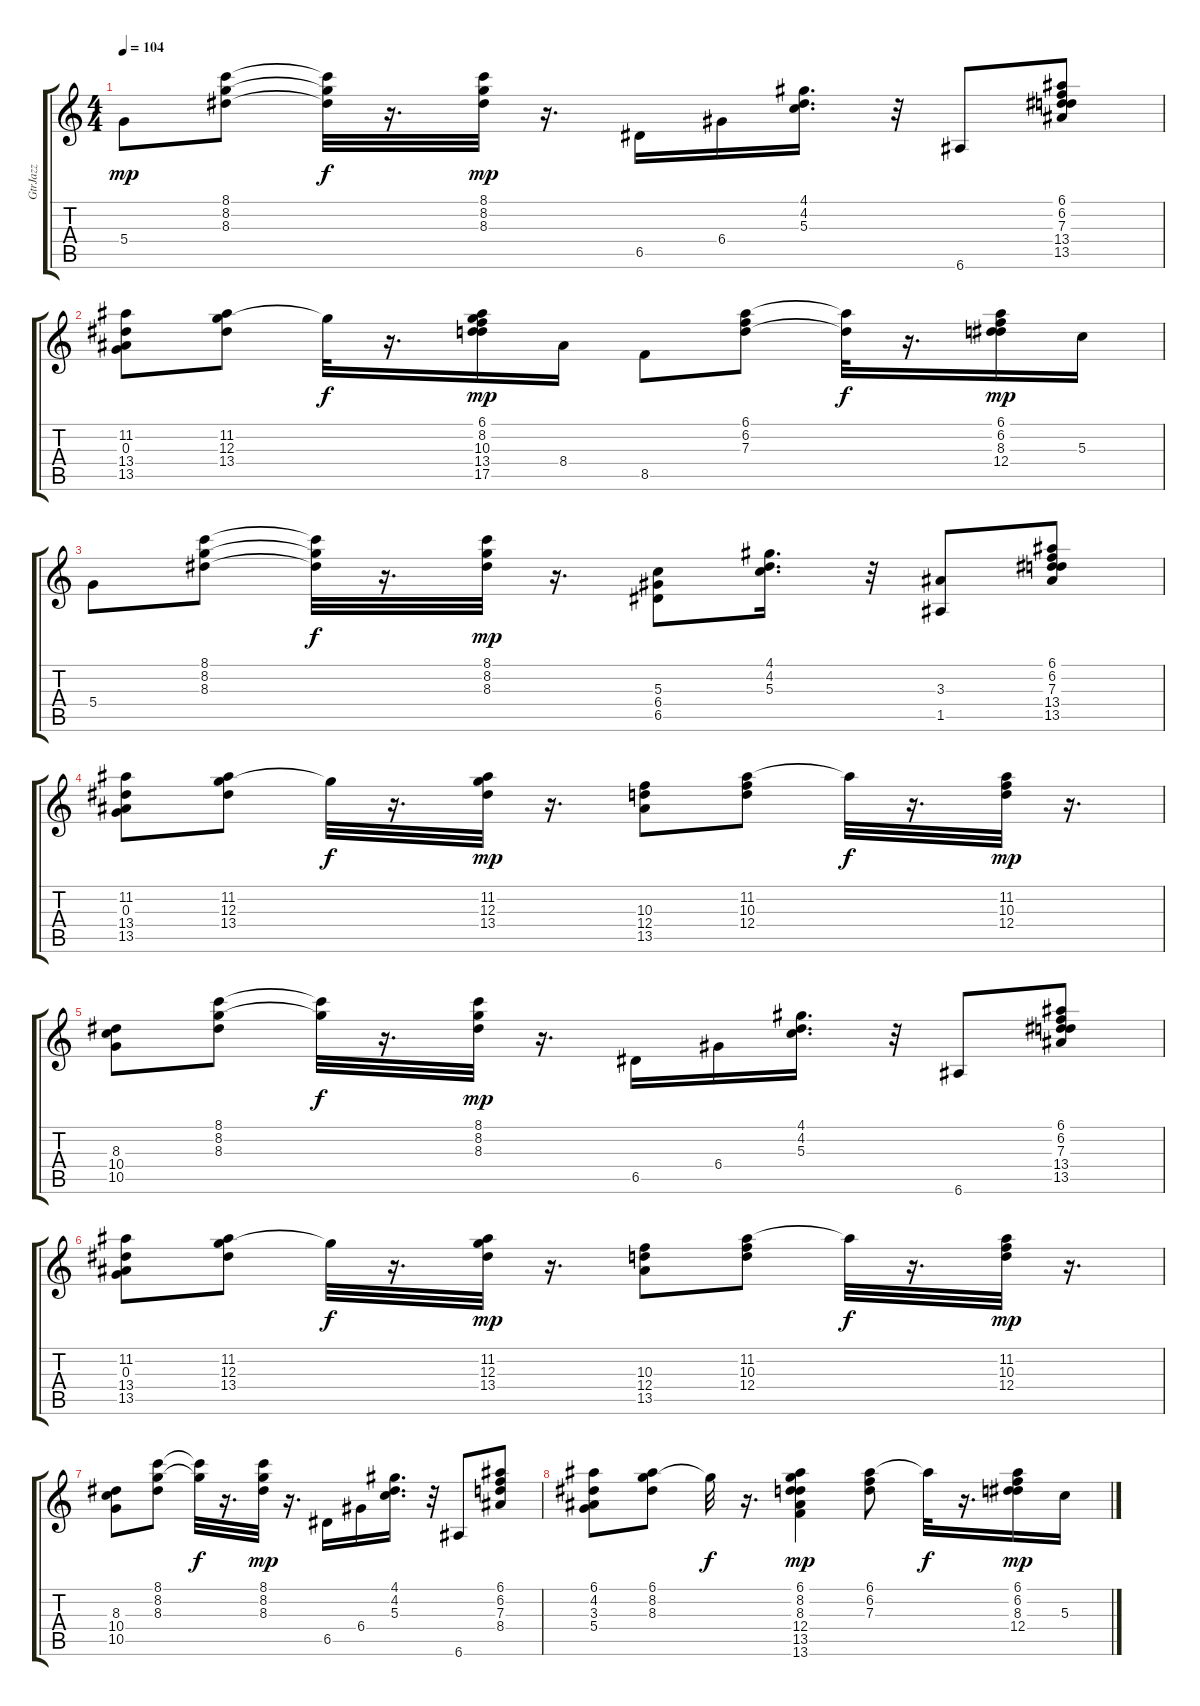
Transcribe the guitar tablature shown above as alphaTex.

\track ("GtrJazz          " "GtrJazz   ") {instrument electricguitarjazz}
\staff {score tabs}
\tuning (E4 B3 G3 D3 A2 E2) {hide}
\ts (4 4)
\tempo 104
\clef g2
\ks c
5.4.8{dy mp} (8.1 8.2 8.3).8 (8.1{t} 8.2{t} 8.3{t}).32{dy f} r.16{d} (8.1 8.2 8.3).32{dy mp} r.16{d} 6.5.16 6.4.16 (4.1 4.2 5.3).16{d} r.32 6.6.8 (6.1 6.2 7.3 13.4 13.5).8 |
(11.2 0.3 13.4 13.5).8 (11.2 12.3 13.4).8 12.3{t}.32{dy f} r.16{d} (6.1 8.2 10.3 13.4 17.5).16{dy mp} 8.4.16 8.5.8 (6.1 6.2 7.3).8 (6.1{t} 7.3{t}).32{dy f} r.16{d} (6.1 6.2 8.3 12.4).16{dy mp} 5.3.16 |
5.4.8 (8.1 8.2 8.3).8 (8.1{t} 8.2{t} 8.3{t}).32{dy f} r.16{d} (8.1 8.2 8.3).32{dy mp} r.16{d} (5.3 6.4 6.5).8 (4.1 4.2 5.3).16{d} r.32 (3.3 1.5).8 (6.1 6.2 7.3 13.4 13.5).8 |
(11.2 0.3 13.4 13.5).8 (11.2 12.3 13.4).8 12.3{t}.32{dy f} r.16{d} (11.2 12.3 13.4).32{dy mp} r.16{d} (10.3 12.4 13.5).8 (11.2 10.3 12.4).8 11.2{t}.32{dy f} r.16{d} (11.2 10.3 12.4).32{dy mp} r.16{d} |
(8.3 10.4 10.5).8 (8.1 8.2 8.3).8 (8.1{t} 8.2{t}).32{dy f} r.16{d} (8.1 8.2 8.3).32{dy mp} r.16{d} 6.5.16 6.4.16 (4.1 4.2 5.3).16{d} r.32 6.6.8 (6.1 6.2 7.3 13.4 13.5).8 |
(11.2 0.3 13.4 13.5).8 (11.2 12.3 13.4).8 12.3{t}.32{dy f} r.16{d} (11.2 12.3 13.4).32{dy mp} r.16{d} (10.3 12.4 13.5).8 (11.2 10.3 12.4).8 11.2{t}.32{dy f} r.16{d} (11.2 10.3 12.4).32{dy mp} r.16{d} |
(8.3 10.4 10.5).8 (8.1 8.2 8.3).8 (8.1{t} 8.2{t}).32{dy f} r.16{d} (8.1 8.2 8.3).32{dy mp} r.16{d} 6.5.16 6.4.16 (4.1 4.2 5.3).16{d} r.32 6.6.8 (6.1 6.2 7.3 8.4).8 |
(6.1 4.2 3.3 5.4).8 (6.1 8.2 8.3).8 8.2{t}.32{dy f} r.16{d} (6.1 8.2 8.3 12.4 13.5 13.6).4{dy mp} (6.1 6.2 7.3).8 6.1{t}.32{dy f} r.16{d} (6.1 6.2 8.3 12.4).16{dy mp} 5.3.16
